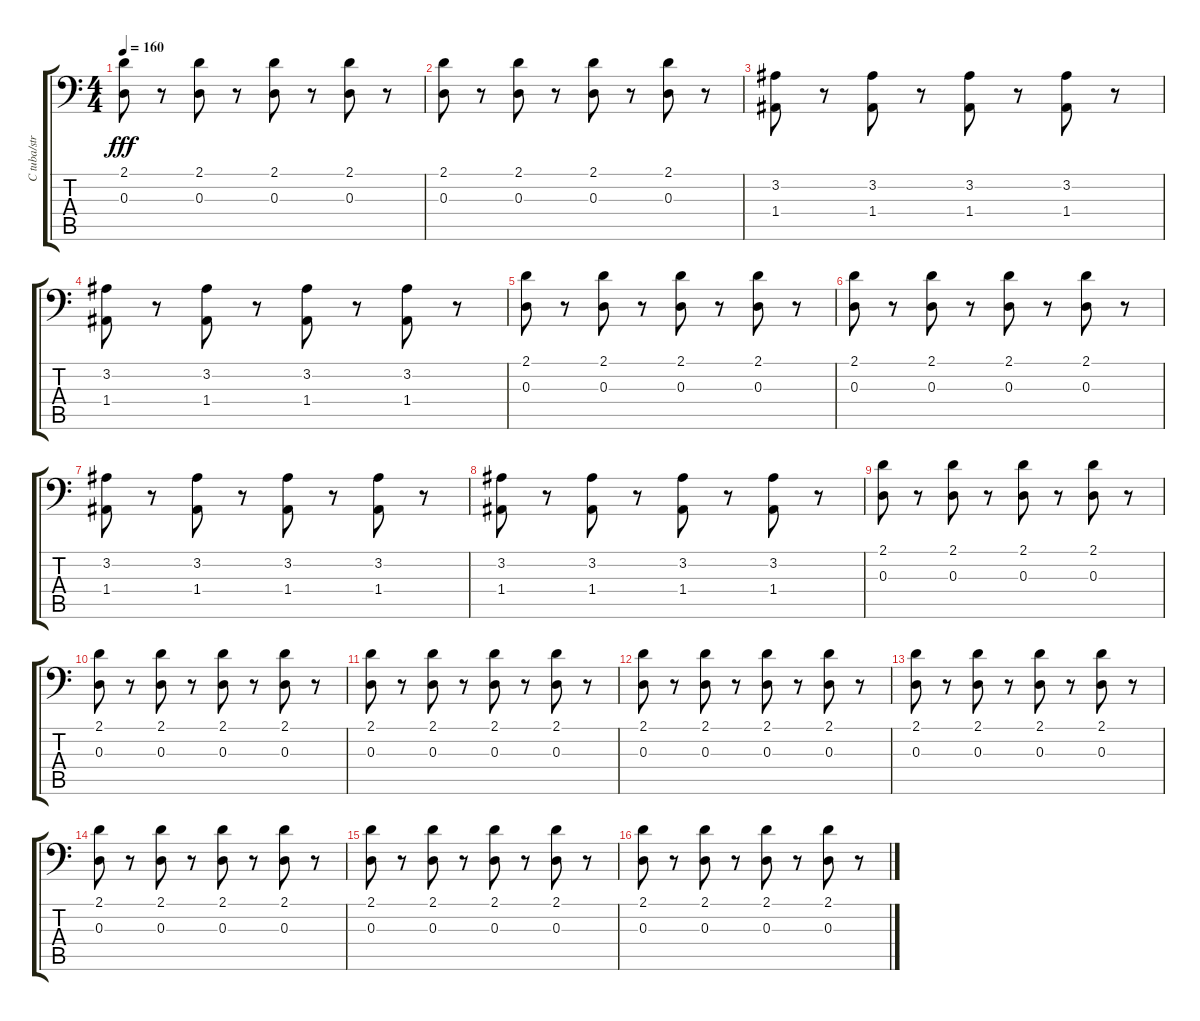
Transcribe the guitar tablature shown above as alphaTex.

\track ("C tuba/string bass" "C tuba/str") {instrument electricbassfinger}
\staff {score tabs}
\tuning (C3 G2 D2 A1 E1 B0) {hide}
\ts (4 4)
\tempo 160
\clef f4
\ks c
(2.1 0.3).8{dy fff} r.8 (2.1 0.3).8 r.8 (2.1 0.3).8 r.8 (2.1 0.3).8 r.8 |
(2.1 0.3).8 r.8 (2.1 0.3).8 r.8 (2.1 0.3).8 r.8 (2.1 0.3).8 r.8 |
(3.2 1.4).8 r.8 (3.2 1.4).8 r.8 (3.2 1.4).8 r.8 (3.2 1.4).8 r.8 |
(3.2 1.4).8 r.8 (3.2 1.4).8 r.8 (3.2 1.4).8 r.8 (3.2 1.4).8 r.8 |
(2.1 0.3).8 r.8 (2.1 0.3).8 r.8 (2.1 0.3).8 r.8 (2.1 0.3).8 r.8 |
(2.1 0.3).8 r.8 (2.1 0.3).8 r.8 (2.1 0.3).8 r.8 (2.1 0.3).8 r.8 |
(3.2 1.4).8 r.8 (3.2 1.4).8 r.8 (3.2 1.4).8 r.8 (3.2 1.4).8 r.8 |
(3.2 1.4).8 r.8 (3.2 1.4).8 r.8 (3.2 1.4).8 r.8 (3.2 1.4).8 r.8 |
(2.1 0.3).8 r.8 (2.1 0.3).8 r.8 (2.1 0.3).8 r.8 (2.1 0.3).8 r.8 |
(2.1 0.3).8 r.8 (2.1 0.3).8 r.8 (2.1 0.3).8 r.8 (2.1 0.3).8 r.8 |
(2.1 0.3).8 r.8 (2.1 0.3).8 r.8 (2.1 0.3).8 r.8 (2.1 0.3).8 r.8 |
(2.1 0.3).8 r.8 (2.1 0.3).8 r.8 (2.1 0.3).8 r.8 (2.1 0.3).8 r.8 |
(2.1 0.3).8 r.8 (2.1 0.3).8 r.8 (2.1 0.3).8 r.8 (2.1 0.3).8 r.8 |
(2.1 0.3).8 r.8 (2.1 0.3).8 r.8 (2.1 0.3).8 r.8 (2.1 0.3).8 r.8 |
(2.1 0.3).8 r.8 (2.1 0.3).8 r.8 (2.1 0.3).8 r.8 (2.1 0.3).8 r.8 |
(2.1 0.3).8 r.8 (2.1 0.3).8 r.8 (2.1 0.3).8 r.8 (2.1 0.3).8 r.8
